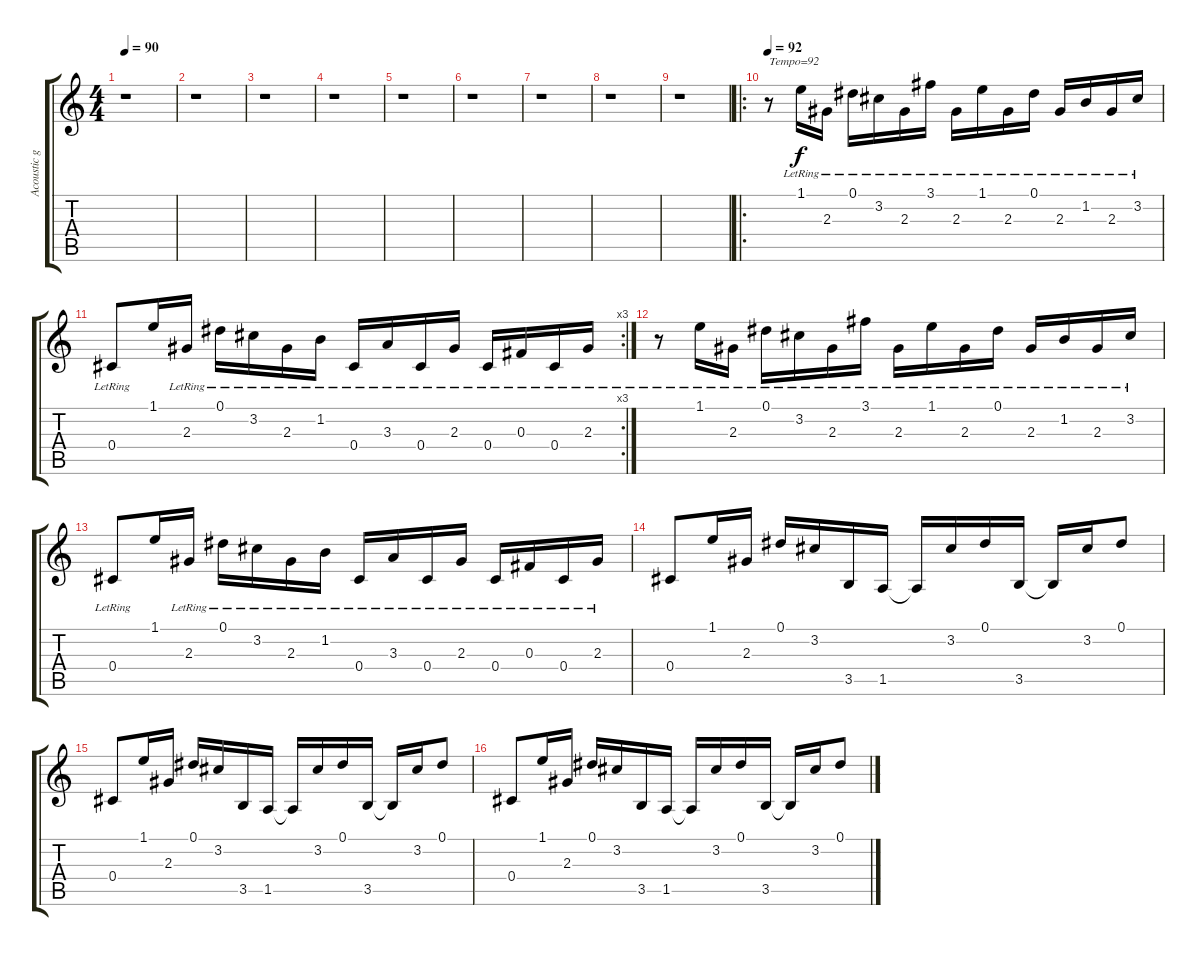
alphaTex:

\track ("Acoustic gtr 1" "Acoustic g") {instrument acousticguitarsteel}
\staff {score tabs}
\tuning (Eb4 Bb3 Gb3 Db3 Ab2 Eb2) {hide}
\ts (4 4)
\tempo 90
\clef g2
\ks c
r.1{dy f} |
r.1 |
r.1 |
r.1 |
r.1 |
r.1 |
r.1 |
r.1 |
r.1 |
\ro
\tempo 92
r.8{txt "Tempo=92"} 1.1{lr}.16 2.3{lr}.16 0.1{lr}.16 3.2{lr}.16 2.3{lr}.16 3.1{lr}.16 2.3{lr}.16 1.1{lr}.16 2.3{lr}.16 0.1{lr}.16 2.3{lr}.16 1.2{lr}.16 2.3{lr}.16 3.2{lr}.16 |
\rc 3
0.4{lr}.8 1.1.16 2.3{lr}.16 0.1{lr}.16 3.2{lr}.16 2.3{lr}.16 1.2{lr}.16 0.4{lr}.16 3.3{lr}.16 0.4{lr}.16 2.3{lr}.16 0.4{lr}.16 0.3{lr}.16 0.4{lr}.16 2.3{lr}.16 |
r.8 1.1{lr}.16 2.3{lr}.16 0.1{lr}.16 3.2{lr}.16 2.3{lr}.16 3.1{lr}.16 2.3{lr}.16 1.1{lr}.16 2.3{lr}.16 0.1{lr}.16 2.3{lr}.16 1.2{lr}.16 2.3{lr}.16 3.2{lr}.16 |
0.4{lr}.8 1.1.16 2.3{lr}.16 0.1{lr}.16 3.2{lr}.16 2.3{lr}.16 1.2{lr}.16 0.4{lr}.16 3.3{lr}.16 0.4{lr}.16 2.3{lr}.16 0.4{lr}.16 0.3{lr}.16 0.4{lr}.16 2.3{lr}.16 |
0.4.8 1.1.16 2.3.16 0.1.16 3.2.16 3.5.16 1.5.16 1.5{t}.16 3.2.16 0.1.16 3.5.16 3.5{t}.16 3.2.16 0.1.8 |
0.4.8 1.1.16 2.3.16 0.1.16 3.2.16 3.5.16 1.5.16 1.5{t}.16 3.2.16 0.1.16 3.5.16 3.5{t}.16 3.2.16 0.1.8 |
0.4.8 1.1.16 2.3.16 0.1.16 3.2.16 3.5.16 1.5.16 1.5{t}.16 3.2.16 0.1.16 3.5.16 3.5{t}.16 3.2.16 0.1.8
